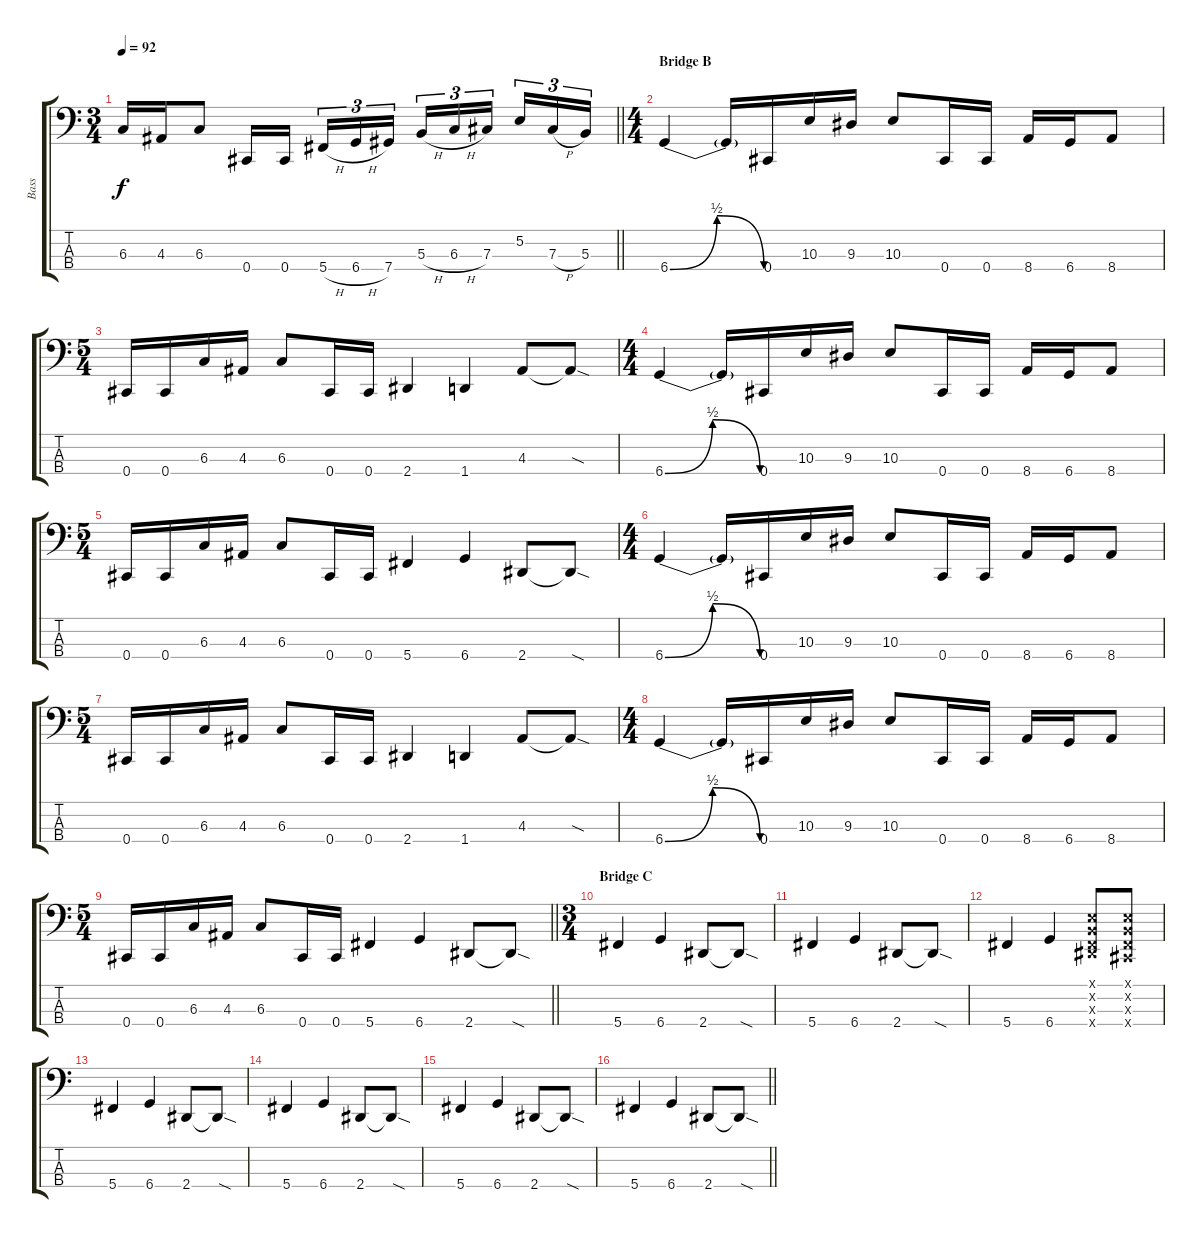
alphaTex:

\track ("Bass" "Bass") {instrument electricbassfinger}
\staff {score tabs}
\tuning (E2 B1 Gb1 Db1) {hide}
\ts (3 4)
\tempo 92
\clef f4
\barLineRight lightlight
\ks c
6.3.16{dy f} 4.3.16 6.3.8 0.4.16 0.4.16{beam splitsecondary} 5.4{h}.16{tu (3 2)} 6.4{h}.16{tu (3 2)} 7.4.16{tu (3 2)} 5.3{h}.16{tu (3 2)} 6.3{h}.16{tu (3 2)} 7.3.16{tu (3 2) beam splitsecondary} 5.2.16{tu (3 2)} 7.3{h}.16{tu (3 2)} 5.3.16{tu (3 2)} |
\ts (4 4)
\section ("" "Bridge B")
6.4{be (bendrelease 0 0 25 2 25 2 60 0)}.4 6.4{t}.16 0.4.16 10.3.16 9.3.16 10.3.8 0.4.16 0.4.16 8.4.16 6.4.16 8.4.8 |
\ts (5 4)
0.4.16 0.4.16 6.3.16 4.3.16 6.3.8 0.4.16 0.4.16 2.4.4 1.4.4 4.3.8 4.3{sod t}.8 |
\ts (4 4)
6.4{be (bendrelease 0 0 25 2 25 2 60 0)}.4 6.4{t}.16 0.4.16 10.3.16 9.3.16 10.3.8 0.4.16 0.4.16 8.4.16 6.4.16 8.4.8 |
\ts (5 4)
0.4.16 0.4.16 6.3.16 4.3.16 6.3.8 0.4.16 0.4.16 5.4.4 6.4.4 2.4.8 2.4{sod t}.8 |
\ts (4 4)
6.4{be (bendrelease 0 0 25 2 25 2 60 0)}.4 6.4{t}.16 0.4.16 10.3.16 9.3.16 10.3.8 0.4.16 0.4.16 8.4.16 6.4.16 8.4.8 |
\ts (5 4)
0.4.16 0.4.16 6.3.16 4.3.16 6.3.8 0.4.16 0.4.16 2.4.4 1.4.4 4.3.8 4.3{sod t}.8 |
\ts (4 4)
6.4{be (bendrelease 0 0 25 2 25 2 60 0)}.4 6.4{t}.16 0.4.16 10.3.16 9.3.16 10.3.8 0.4.16 0.4.16 8.4.16 6.4.16 8.4.8 |
\ts (5 4)
\barLineRight lightlight
0.4.16 0.4.16 6.3.16 4.3.16 6.3.8 0.4.16 0.4.16 5.4.4 6.4.4 2.4.8 2.4{sod t}.8 |
\ts (3 4)
\section ("" "Bridge C")
5.4.4 6.4.4 2.4.8 2.4{sod t}.8 |
5.4.4 6.4.4 2.4.8 2.4{sod t}.8 |
5.4.4 6.4.4 (0.1{x} 0.2{x} 0.3{x} 2.4{x}).8 (0.1{x} 0.2{x} 0.3{x} 0.4{x}).8 |
5.4.4 6.4.4 2.4.8 2.4{sod t}.8 |
5.4.4 6.4.4 2.4.8 2.4{sod t}.8 |
5.4.4 6.4.4 2.4.8 2.4{sod t}.8 |
\barLineRight lightlight
5.4.4 6.4.4 2.4.8 2.4{sod t}.8
